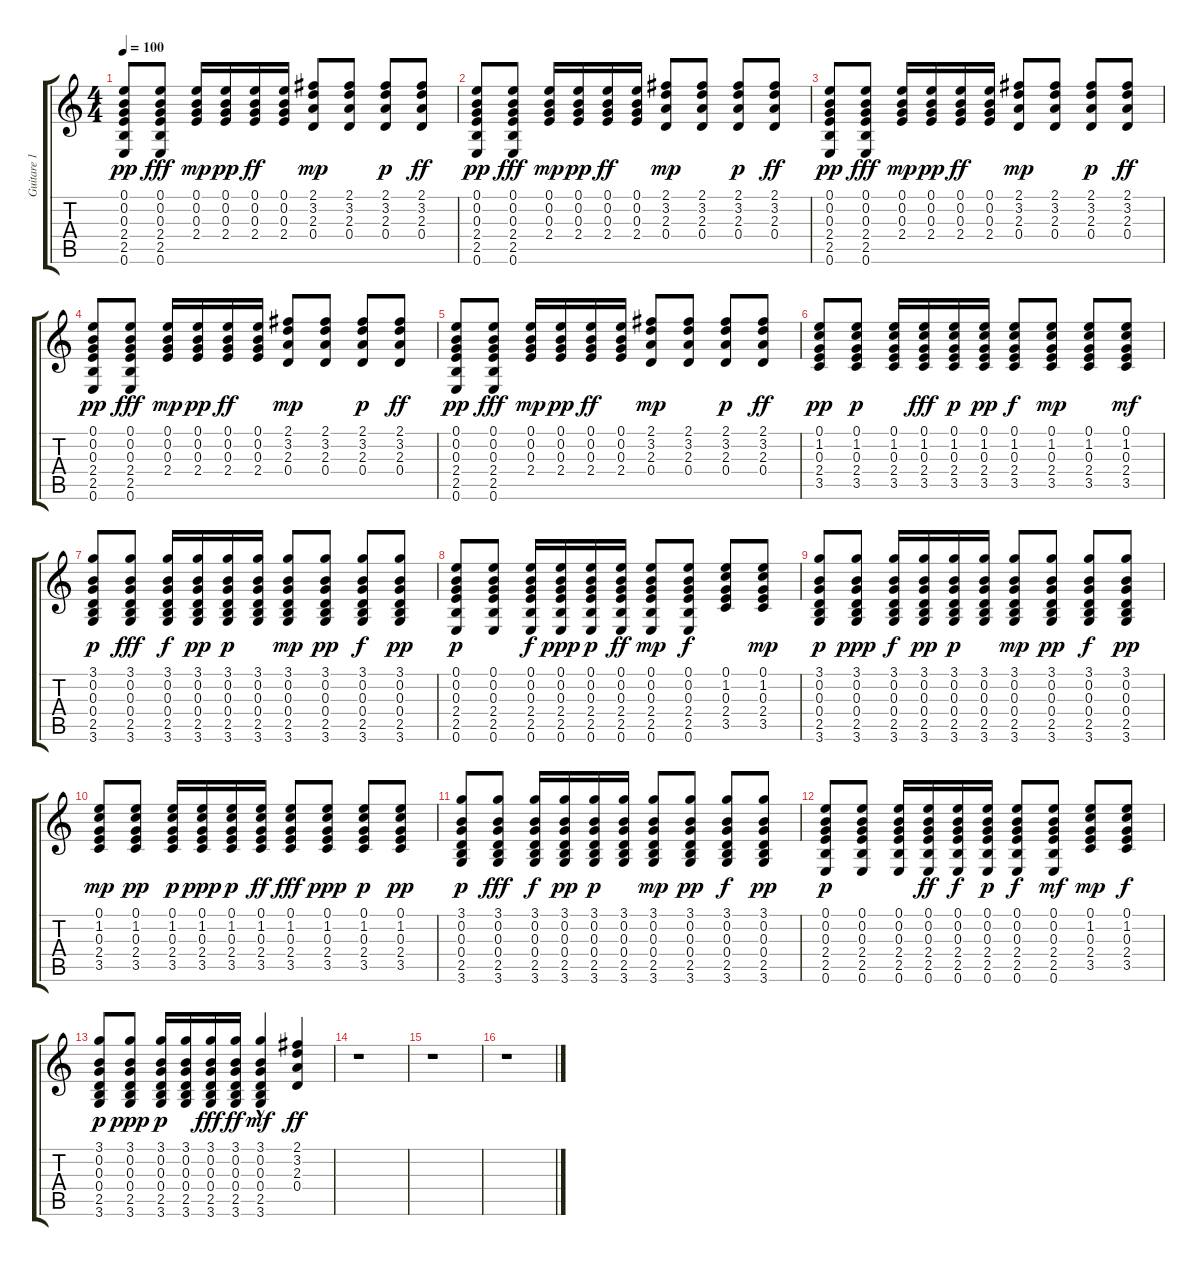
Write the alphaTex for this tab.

\track ("Guitare 1" "Guitare 1") {instrument acousticguitarsteel}
\staff {score tabs}
\tuning (E4 B3 G3 D3 A2 E2) {hide}
\ts (4 4)
\tempo 100
\clef g2
\ks c
(0.1 0.2 0.3 2.4 2.5 0.6).8{dy pp} (0.1 0.2 0.3 2.4 2.5 0.6).8{dy fff} (0.1 0.2 0.3 2.4).16{dy mp} (0.1 0.2 0.3 2.4).16{dy pp} (0.1 0.2 0.3 2.4).16{dy ff} (0.1 0.2 0.3 2.4).16 (2.1 3.2 2.3 0.4).8{dy mp} (2.1 3.2 2.3 0.4).8 (2.1 3.2 2.3 0.4).8{dy p} (2.1 3.2 2.3 0.4).8{dy ff} |
(0.1 0.2 0.3 2.4 2.5 0.6).8{dy pp} (0.1 0.2 0.3 2.4 2.5 0.6).8{dy fff} (0.1 0.2 0.3 2.4).16{dy mp} (0.1 0.2 0.3 2.4).16{dy pp} (0.1 0.2 0.3 2.4).16{dy ff} (0.1 0.2 0.3 2.4).16 (2.1 3.2 2.3 0.4).8{dy mp} (2.1 3.2 2.3 0.4).8 (2.1 3.2 2.3 0.4).8{dy p} (2.1 3.2 2.3 0.4).8{dy ff} |
(0.1 0.2 0.3 2.4 2.5 0.6).8{dy pp} (0.1 0.2 0.3 2.4 2.5 0.6).8{dy fff} (0.1 0.2 0.3 2.4).16{dy mp} (0.1 0.2 0.3 2.4).16{dy pp} (0.1 0.2 0.3 2.4).16{dy ff} (0.1 0.2 0.3 2.4).16 (2.1 3.2 2.3 0.4).8{dy mp} (2.1 3.2 2.3 0.4).8 (2.1 3.2 2.3 0.4).8{dy p} (2.1 3.2 2.3 0.4).8{dy ff} |
(0.1 0.2 0.3 2.4 2.5 0.6).8{dy pp} (0.1 0.2 0.3 2.4 2.5 0.6).8{dy fff} (0.1 0.2 0.3 2.4).16{dy mp} (0.1 0.2 0.3 2.4).16{dy pp} (0.1 0.2 0.3 2.4).16{dy ff} (0.1 0.2 0.3 2.4).16 (2.1 3.2 2.3 0.4).8{dy mp} (2.1 3.2 2.3 0.4).8 (2.1 3.2 2.3 0.4).8{dy p} (2.1 3.2 2.3 0.4).8{dy ff} |
(0.1 0.2 0.3 2.4 2.5 0.6).8{dy pp} (0.1 0.2 0.3 2.4 2.5 0.6).8{dy fff} (0.1 0.2 0.3 2.4).16{dy mp} (0.1 0.2 0.3 2.4).16{dy pp} (0.1 0.2 0.3 2.4).16{dy ff} (0.1 0.2 0.3 2.4).16 (2.1 3.2 2.3 0.4).8{dy mp} (2.1 3.2 2.3 0.4).8 (2.1 3.2 2.3 0.4).8{dy p} (2.1 3.2 2.3 0.4).8{dy ff} |
(0.1 1.2 0.3 2.4 3.5).8{dy pp} (0.1 1.2 0.3 2.4 3.5).8{dy p} (0.1 1.2 0.3 2.4 3.5).16 (0.1 1.2 0.3 2.4 3.5).16{dy fff} (0.1 1.2 0.3 2.4 3.5).16{dy p} (0.1 1.2 0.3 2.4 3.5).16{dy pp} (0.1 1.2 0.3 2.4 3.5).8{dy f} (0.1 1.2 0.3 2.4 3.5).8{dy mp} (0.1 1.2 0.3 2.4 3.5).8 (0.1 1.2 0.3 2.4 3.5).8{dy mf} |
(3.1 0.2 0.3 0.4 2.5 3.6).8{dy p} (3.1 0.2 0.3 0.4 2.5 3.6).8{dy fff} (3.1 0.2 0.3 0.4 2.5 3.6).16{dy f} (3.1 0.2 0.3 0.4 2.5 3.6).16{dy pp} (3.1 0.2 0.3 0.4 2.5 3.6).16{dy p} (3.1 0.2 0.3 0.4 2.5 3.6).16 (3.1 0.2 0.3 0.4 2.5 3.6).8{dy mp} (3.1 0.2 0.3 0.4 2.5 3.6).8{dy pp} (3.1 0.2 0.3 0.4 2.5 3.6).8{dy f} (3.1 0.2 0.3 0.4 2.5 3.6).8{dy pp} |
(0.1 0.2 0.3 2.4 2.5 0.6).8{dy p} (0.1 0.2 0.3 2.4 2.5 0.6).8 (0.1 0.2 0.3 2.4 2.5 0.6).16{dy f} (0.1 0.2 0.3 2.4 2.5 0.6).16{dy ppp} (0.1 0.2 0.3 2.4 2.5 0.6).16{dy p} (0.1 0.2 0.3 2.4 2.5 0.6).16{dy ff} (0.1 0.2 0.3 2.4 2.5 0.6).8{dy mp} (0.1 0.2 0.3 2.4 2.5 0.6).8{dy f} (0.1 1.2 0.3 2.4 3.5).8 (0.1 1.2 0.3 2.4 3.5).8{dy mp} |
(3.1 0.2 0.3 0.4 2.5 3.6).8{dy p} (3.1 0.2 0.3 0.4 2.5 3.6).8{dy ppp} (3.1 0.2 0.3 0.4 2.5 3.6).16{dy f} (3.1 0.2 0.3 0.4 2.5 3.6).16{dy pp} (3.1 0.2 0.3 0.4 2.5 3.6).16{dy p} (3.1 0.2 0.3 0.4 2.5 3.6).16 (3.1 0.2 0.3 0.4 2.5 3.6).8{dy mp} (3.1 0.2 0.3 0.4 2.5 3.6).8{dy pp} (3.1 0.2 0.3 0.4 2.5 3.6).8{dy f} (3.1 0.2 0.3 0.4 2.5 3.6).8{dy pp} |
(0.1 1.2 0.3 2.4 3.5).8{dy mp} (0.1 1.2 0.3 2.4 3.5).8{dy pp} (0.1 1.2 0.3 2.4 3.5).16{dy p} (0.1 1.2 0.3 2.4 3.5).16{dy ppp} (0.1 1.2 0.3 2.4 3.5).16{dy p} (0.1 1.2 0.3 2.4 3.5).16{dy ff} (0.1 1.2 0.3 2.4 3.5).8{dy fff} (0.1 1.2 0.3 2.4 3.5).8{dy ppp} (0.1 1.2 0.3 2.4 3.5).8{dy p} (0.1 1.2 0.3 2.4 3.5).8{dy pp} |
(3.1 0.2 0.3 0.4 2.5 3.6).8{dy p} (3.1 0.2 0.3 0.4 2.5 3.6).8{dy fff} (3.1 0.2 0.3 0.4 2.5 3.6).16{dy f} (3.1 0.2 0.3 0.4 2.5 3.6).16{dy pp} (3.1 0.2 0.3 0.4 2.5 3.6).16{dy p} (3.1 0.2 0.3 0.4 2.5 3.6).16 (3.1 0.2 0.3 0.4 2.5 3.6).8{dy mp} (3.1 0.2 0.3 0.4 2.5 3.6).8{dy pp} (3.1 0.2 0.3 0.4 2.5 3.6).8{dy f} (3.1 0.2 0.3 0.4 2.5 3.6).8{dy pp} |
(0.1 0.2 0.3 2.4 2.5 0.6).8{dy p} (0.1 0.2 0.3 2.4 2.5 0.6).8 (0.1 0.2 0.3 2.4 2.5 0.6).16 (0.1 0.2 0.3 2.4 2.5 0.6).16{dy ff} (0.1 0.2 0.3 2.4 2.5 0.6).16{dy f} (0.1 0.2 0.3 2.4 2.5 0.6).16{dy p} (0.1 0.2 0.3 2.4 2.5 0.6).8{dy f} (0.1 0.2 0.3 2.4 2.5 0.6).8{dy mf} (0.1 1.2 0.3 2.4 3.5).8{dy mp} (0.1 1.2 0.3 2.4 3.5).8{dy f} |
(3.1 0.2 0.3 0.4 2.5 3.6).8{dy p} (3.1 0.2 0.3 0.4 2.5 3.6).8{dy ppp} (3.1 0.2 0.3 0.4 2.5 3.6).16{dy p} (3.1 0.2 0.3 0.4 2.5 3.6).16 (3.1 0.2 0.3 0.4 2.5 3.6).16{dy fff} (3.1 0.2 0.3 0.4 2.5 3.6).16{dy ff} (3.1 0.2 0.3 0.4 2.5{hac} 3.6{hac}).4{dy mf} (2.1 3.2 2.3 0.4).4{dy ff} |
r.1 |
r.1 |
r.1
